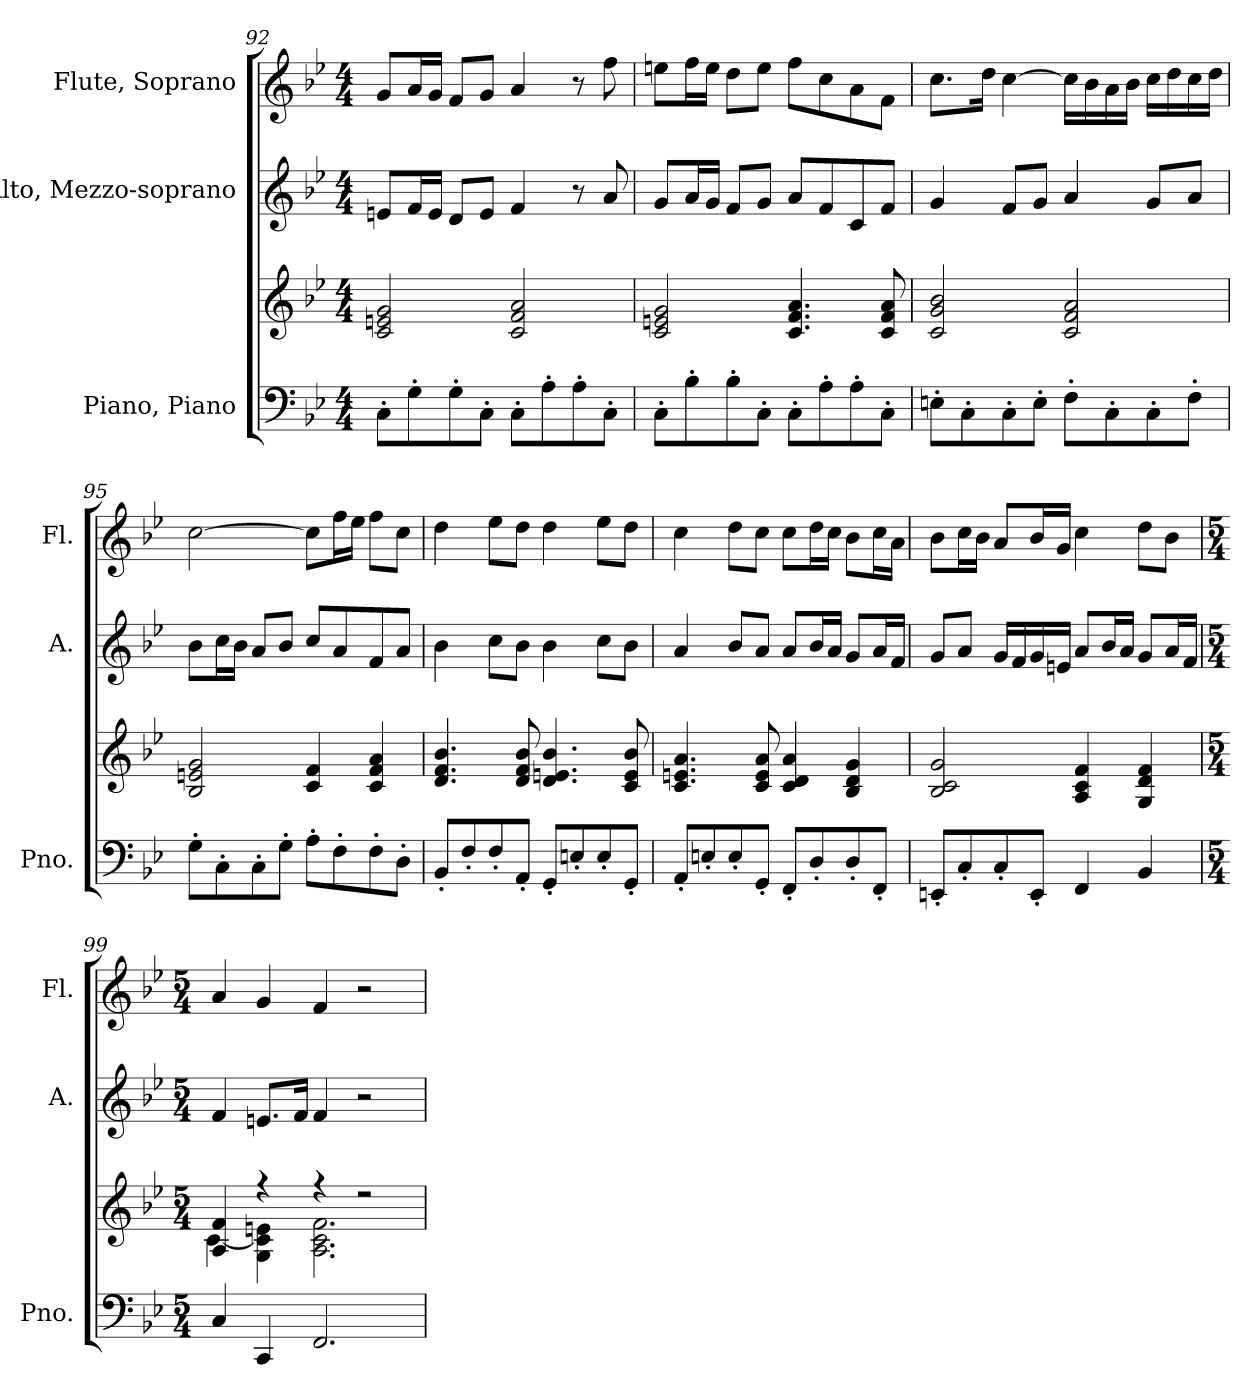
**kern	**kern	**kern	**kern
*part3	*part3	*part2	*part1
*staff4	*staff3	*staff2	*staff1
*I"Piano, Piano	*	*I"Alto, Mezzo-soprano	*I"Flute, Soprano
*I'Pno.	*	*I'A.	*I'Fl.
*clefF4	*clefG2	*clefG2	*clefG2
*k[b-e-]	*k[b-e-]	*k[b-e-]	*k[b-e-]
*M4/4	*M4/4	*M4/4	*M4/4
=92	=92	=92	=92
8C'\L	2c/ 2en/ 2g/	8en/L	8g/L
8G'\	.	16f/L	16a/L
.	.	16e/JJ	16g/JJ
8G'\	.	8d/L	8f/L
8C'\J	.	8e/J	8g/J
8C'\L	2c/ 2f/ 2a/	4f/	4a/
8A'\	.	.	.
8A'\	.	8r	8r
8C'\J	.	8a/	8ff\
=93	=93	=93	=93
8C'\L	2c/ 2en/ 2g/	8g/L	8een\L
8B-'\	.	16a/L	16ff\L
.	.	16g/JJ	16ee\JJ
8B-'\	.	8f/L	8dd\L
8C'\J	.	8g/J	8ee\J
8C'\L	4.c/ 4.f/ 4.a/	8a/L	8ff\L
8A'\	.	8f/	8cc\
8A'\	.	8c/	8a\
8C'\J	8c/ 8f/ 8a/	8f/J	8f\J
=94	=94	=94	=94
8En'\L	2c/ 2g/ 2b-/	4g/	8.cc\L
8C'\	.	.	.
.	.	.	16dd\Jk
8C'\	.	8f/L	[4cc\
8E'\J	.	8g/J	.
8F'\L	2c/ 2f/ 2a/	4a/	16cc\LL]
.	.	.	16b-\
8C'\	.	.	16a\
.	.	.	16b-\JJ
8C'\	.	8g/L	16cc\LL
.	.	.	16dd\
8F'\J	.	8a/J	16cc\
.	.	.	16dd\JJ
!!LO:LB:g=z
=95	=95	=95	=95
8G'\L	2B-/ 2en/ 2g/	8b-\L	[2cc\
8C'\	.	16cc\L	.
.	.	16b-\JJ	.
8C'\	.	8a/L	.
8G'\J	.	8b-/J	.
8A'\L	4c/ 4f/	8cc/L	8cc\L]
8F'\	.	8a/	16ff\L
.	.	.	16ee-\JJ
8F'\	4c/ 4f/ 4a/	8f/	8ff\L
8D'\J	.	8a/J	8cc\J
=96	=96	=96	=96
8BB-'/L	4.d/ 4.f/ 4.b-/	4b-\	4dd\
8F'/	.	.	.
8F'/	.	8cc\L	8ee-\L
8AA'/J	8d/ 8f/ 8b-/	8b-\J	8dd\J
8GG'/L	4.d/ 4.en/ 4.b-/	4b-\	4dd\
8En'/	.	.	.
8E'/	.	8cc\L	8ee-\L
8GG'/J	8c/ 8e/ 8b-/	8b-\J	8dd\J
=97	=97	=97	=97
8AA'/L	4.c/ 4.en/ 4.a/	4a/	4cc\
8En'/	.	.	.
8E'/	.	8b-/L	8dd\L
8GG'/J	8c/ 8e/ 8a/	8a/J	8cc\J
8FF'/L	4c/ 4d/ 4a/	8a/L	8cc\L
8D'/	.	16b-/L	16dd\L
.	.	16a/JJ	16cc\JJ
8D'/	4B-/ 4d/ 4g/	8g/L	8b-\L
8FF'/J	.	16a/L	16cc\L
.	.	16f/JJ	16a\JJ
!!LO:LB:g=z
=98	=98	=98	=98
8EEn'/L	2B-/ 2c/ 2g/	8g/L	8b-\L
8C'/	.	8a/J	16cc\L
.	.	.	16b-\JJ
8C'/	.	16g/LL	8a/L
.	.	16f/	.
8EE'/J	.	16g/	16b-/L
.	.	16en/JJ	16g/JJ
4FF/	4A/ 4c/ 4f/	8a/L	4cc\
.	.	16b-/L	.
.	.	16a/JJ	.
4BB-/	4G/ 4d/ 4f/	8g/L	8dd\L
.	.	16a/L	8b-\J
.	.	16f/JJ	.
=99	=99	=99	=99
*M5/4	*M5/4	*M5/4	*M5/4
*	*^	*	*
4C/	4A/ 4f/	[4c\	4f/	4a/
4CC/	4r	4G\ 4c\] 4en\	8.en/L	4g/
.	.	.	16f/Jk	.
2.FF/	4r	2.A\ 2.c\ 2.f\	4f/	4f/
.	2r	.	2r	2r
*	*v	*v	*	*
=	=	=	=
*-	*-	*-	*-
